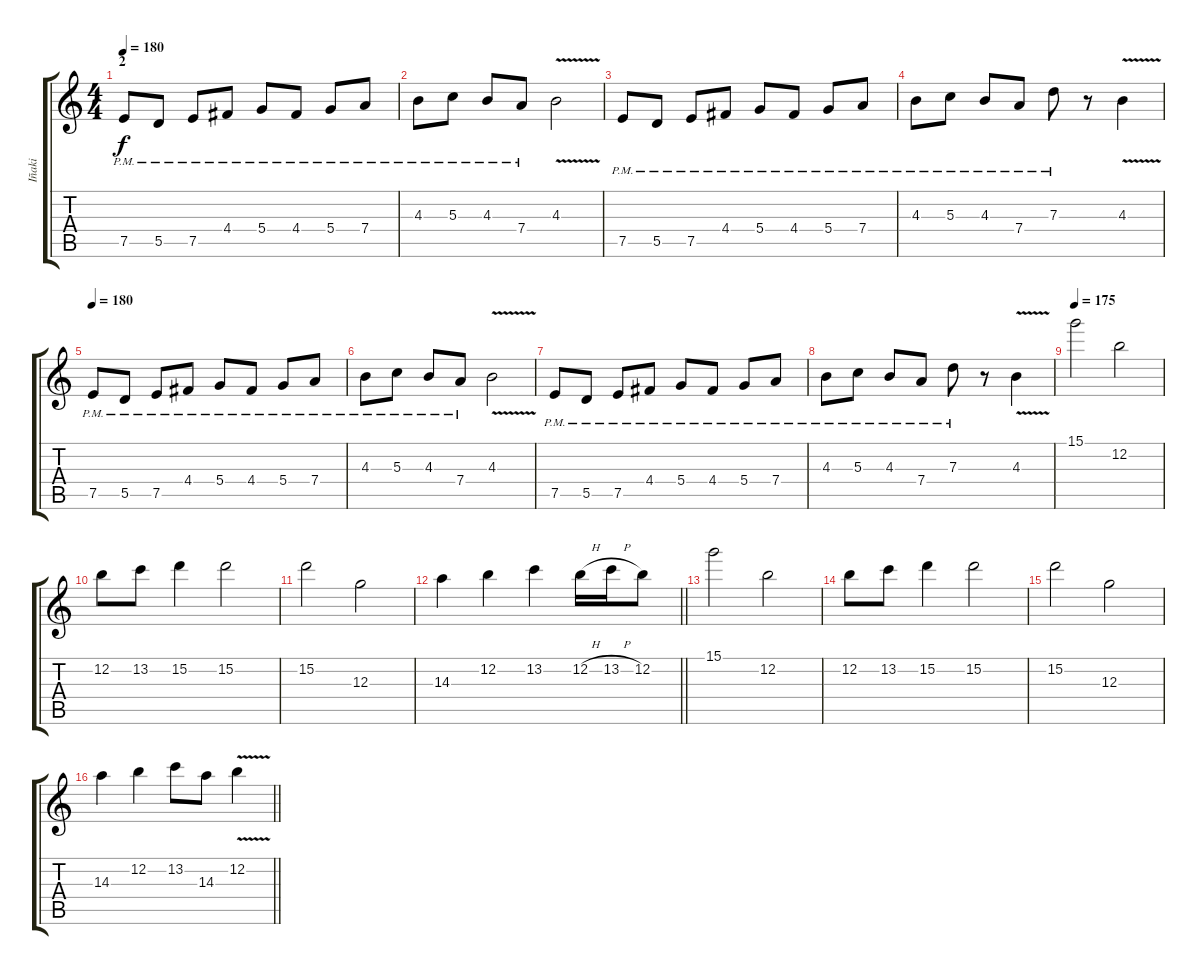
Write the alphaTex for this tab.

\track ("Iñaki" "Iñaki") {instrument electricguitarjazz}
\staff {score tabs}
\tuning (E4 B3 G3 D3 A2 E2) {hide}
\ts (4 4)
\section ("" "2")
\tempo 205
\tempo 180
\clef g2
\ks c
7.5{pm}.8{dy f volume 11 instrument overdrivenguitar} 5.5{pm}.8 7.5{pm}.8 4.4{pm}.8 5.4{pm}.8 4.4{pm}.8 5.4{pm}.8 7.4{pm}.8 |
4.3{pm}.8 5.3{pm}.8 4.3{pm}.8 7.4{pm}.8 4.3{v}.2 |
7.5{pm}.8 5.5{pm}.8 7.5{pm}.8 4.4{pm}.8 5.4{pm}.8 4.4{pm}.8 5.4{pm}.8 7.4{pm}.8 |
4.3{pm}.8 5.3{pm}.8 4.3{pm}.8 7.4{pm}.8 7.3{pm}.8 r.8 4.3{v}.4 |
\tempo 180
7.5{pm}.8{volume 11 instrument overdrivenguitar} 5.5{pm}.8 7.5{pm}.8 4.4{pm}.8 5.4{pm}.8 4.4{pm}.8 5.4{pm}.8 7.4{pm}.8 |
4.3{pm}.8 5.3{pm}.8 4.3{pm}.8 7.4{pm}.8 4.3{v}.2 |
7.5{pm}.8 5.5{pm}.8 7.5{pm}.8 4.4{pm}.8 5.4{pm}.8 4.4{pm}.8 5.4{pm}.8 7.4{pm}.8 |
4.3{pm}.8 5.3{pm}.8 4.3{pm}.8 7.4{pm}.8 7.3{pm}.8 r.8 4.3{v}.4 |
\tempo 175
15.1.2 12.2.2 |
12.2.8 13.2.8 15.2.4 15.2.2 |
15.2.2 12.3.2 |
\barLineRight lightlight
14.3.4 12.2.4 13.2.4 12.2{h}.16 13.2{h}.16 12.2.8 |
\section ("" "")
15.1.2 12.2.2 |
12.2.8 13.2.8 15.2.4 15.2.2 |
15.2.2 12.3.2 |
\barLineRight lightlight
14.3.4 12.2.4 13.2.8 14.3.8 12.2{v}.4
